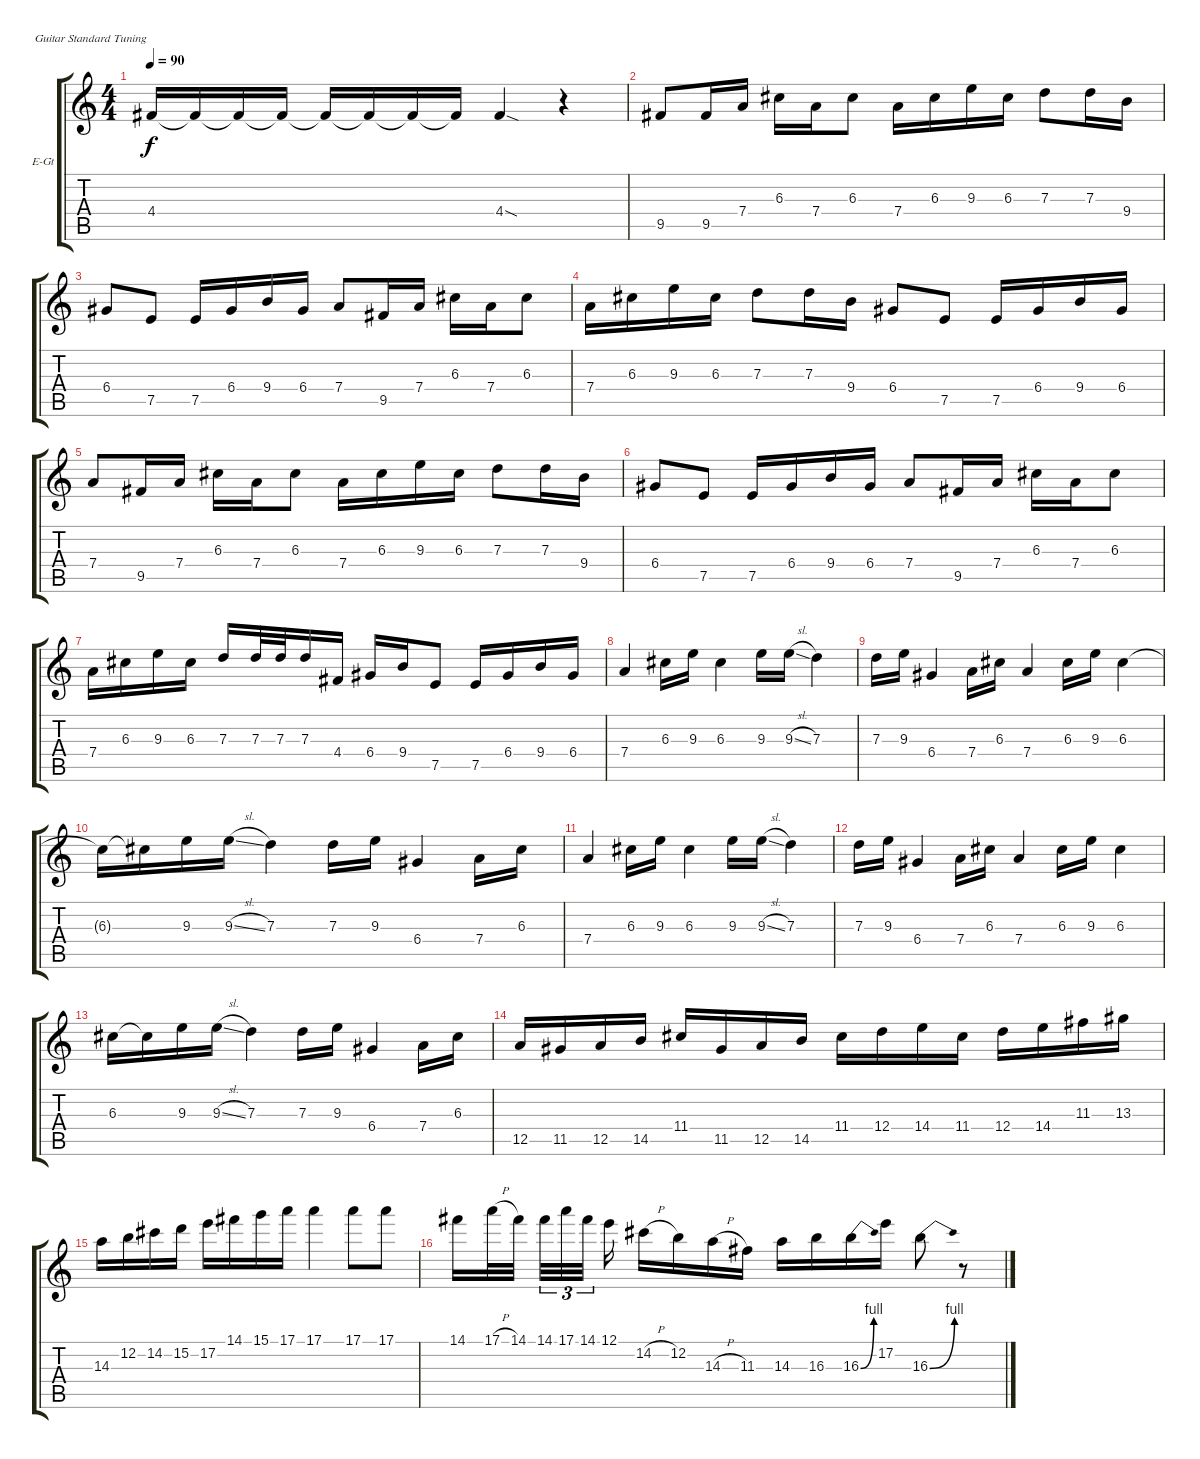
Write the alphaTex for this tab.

\defaultSystemsLayout 4
\bracketExtendMode groupsimilarinstruments
\firstSystemTrackNameOrientation horizontal
\otherSystemsTrackNameOrientation horizontal
\track ("Electric Guitar" "E-Gt") {instrument distortionguitar}
\staff {score tabs}
\tuning (E4 B3 G3 D3 A2 E2)
\ts (4 4)
\tempo 90
\clef g2
\ks c
4.4{t}.16{dy f} 4.4{t}.16 4.4{t}.16 4.4{t}.16 4.4{t}.16 4.4{t}.16 4.4{t}.16 4.4{t}.16 4.4{sod}.4 r.4 |
9.5.8 9.5.16 7.4.16 6.3.16 7.4.16 6.3.8 7.4.16 6.3.16 9.3.16 6.3.16 7.3.8 7.3.16 9.4.16 |
6.4.8 7.5.8 7.5.16 6.4.16 9.4.16 6.4.16 7.4.8 9.5.16 7.4.16 6.3.16 7.4.16 6.3.8 |
7.4.16 6.3.16 9.3.16 6.3.16 7.3.8 7.3.16 9.4.16 6.4.8 7.5.8 7.5.16 6.4.16 9.4.16 6.4.16 |
7.4.8 9.5.16 7.4.16 6.3.16 7.4.16 6.3.8 7.4.16 6.3.16 9.3.16 6.3.16 7.3.8 7.3.16 9.4.16 |
6.4.8 7.5.8 7.5.16 6.4.16 9.4.16 6.4.16 7.4.8 9.5.16 7.4.16 6.3.16 7.4.16 6.3.8 |
7.4.16 6.3.16 9.3.16 6.3.16 7.3.16 7.3.32 7.3.32 7.3.16 4.4.16 6.4.16 9.4.16 7.5.8 7.5.16 6.4.16 9.4.16 6.4.16 |
7.4.4 6.3.16 9.3.16 6.3.4 9.3.16 9.3{sl}.16 7.3.4 |
7.3.16 9.3.16 6.4.4 7.4.16 6.3.16 7.4.4 6.3.16 9.3.16 6.3.4 |
6.3{t}.16 6.3{t}.16 9.3.16 9.3{sl}.16 7.3.4 7.3.16 9.3.16 6.4.4 7.4.16 6.3.16 |
7.4.4 6.3.16 9.3.16 6.3.4 9.3.16 9.3{sl}.16 7.3.4 |
7.3.16 9.3.16 6.4.4 7.4.16 6.3.16 7.4.4 6.3.16 9.3.16 6.3.4 |
6.3.16 6.3{t}.16 9.3.16 9.3{sl}.16 7.3.4 7.3.16 9.3.16 6.4.4 7.4.16 6.3.16 |
12.5.16 11.5.16 12.5.16 14.5.16 11.4.16 11.5.16 12.5.16 14.5.16 11.4.16 12.4.16 14.4.16 11.4.16 12.4.16 14.4.16 11.3.16 13.3.16 |
14.3.16 12.2.16 14.2.16 15.2.16 17.2.16 14.1.16 15.1.16 17.1.16 17.1.4 17.1.8 17.1.8 |
14.1.16 17.1{h}.32 14.1.32 14.1.32{tu (3 2)} 17.1.32{tu (3 2)} 14.1.32{tu (3 2)} 12.1.16 14.2{h}.16 12.2.16 14.3{h}.16 11.3.16 14.3.16 16.3.16 16.3{be (bend 0 0 60 4)}.16 17.2.16 16.3{be (bend 0 0 60 4)}.8 r.8
